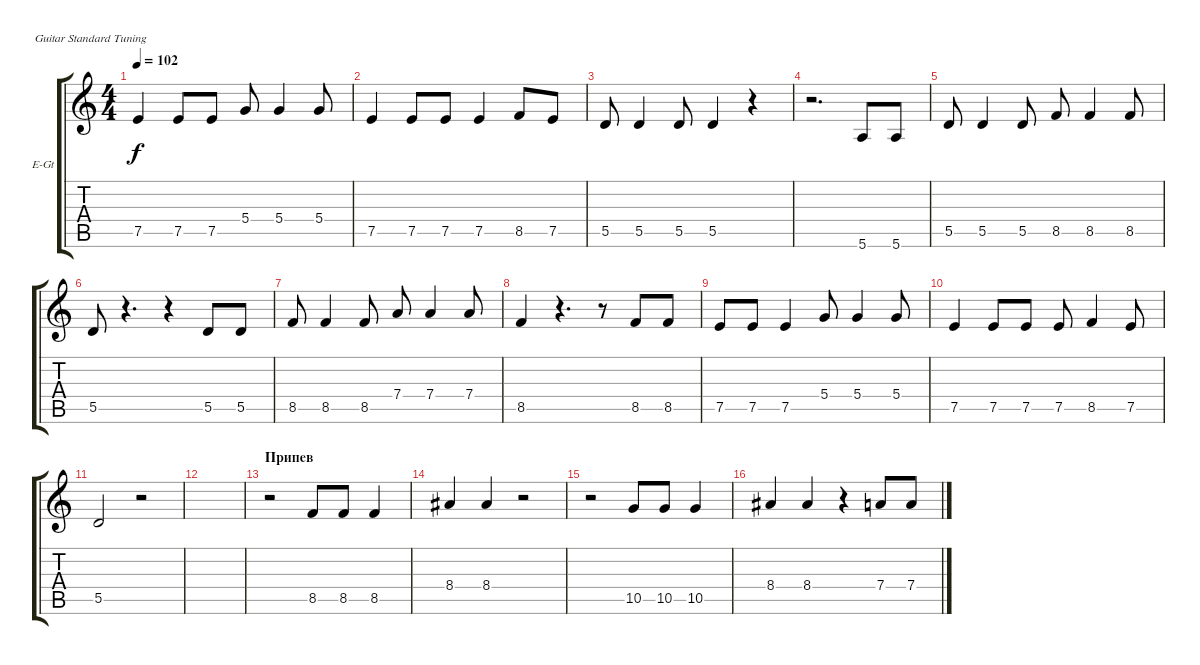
\defaultSystemsLayout 4
\bracketExtendMode groupsimilarinstruments
\firstSystemTrackNameOrientation horizontal
\otherSystemsTrackNameOrientation horizontal
\track ("В. Бутусов (вокал)" "E-Gt") {instrument electricguitarclean}
\staff {score tabs}
\tuning (E4 B3 G3 D3 A2 E2)
\ts (4 4)
\tempo 102
\clef g2
\ks c
7.5.4{dy f} 7.5.8 7.5.8 5.4.8 5.4.4 5.4.8 |
7.5.4 7.5.8 7.5.8 7.5.4 8.5.8 7.5.8 |
5.5.8 5.5.4 5.5.8 5.5.4 r.4 |
r.2{d} 5.6.8 5.6.8 |
5.5.8 5.5.4 5.5.8 8.5.8 8.5.4 8.5.8 |
5.5.8 r.4{d} r.4 5.5.8 5.5.8 |
8.5.8 8.5.4 8.5.8 7.4.8 7.4.4 7.4.8 |
8.5.4 r.4{d} r.8 8.5.8 8.5.8 |
7.5.8 7.5.8 7.5.4 5.4.8 5.4.4 5.4.8 |
7.5.4 7.5.8 7.5.8 7.5.8 8.5.4 7.5.8 |
5.5.2 r.2 |
|
\section ("" "Припев")
r.2 8.5.8 8.5.8 8.5.4 |
8.4.4 8.4.4 r.2 |
r.2 10.5.8 10.5.8 10.5.4 |
8.4.4 8.4.4 r.4 7.4.8 7.4.8
